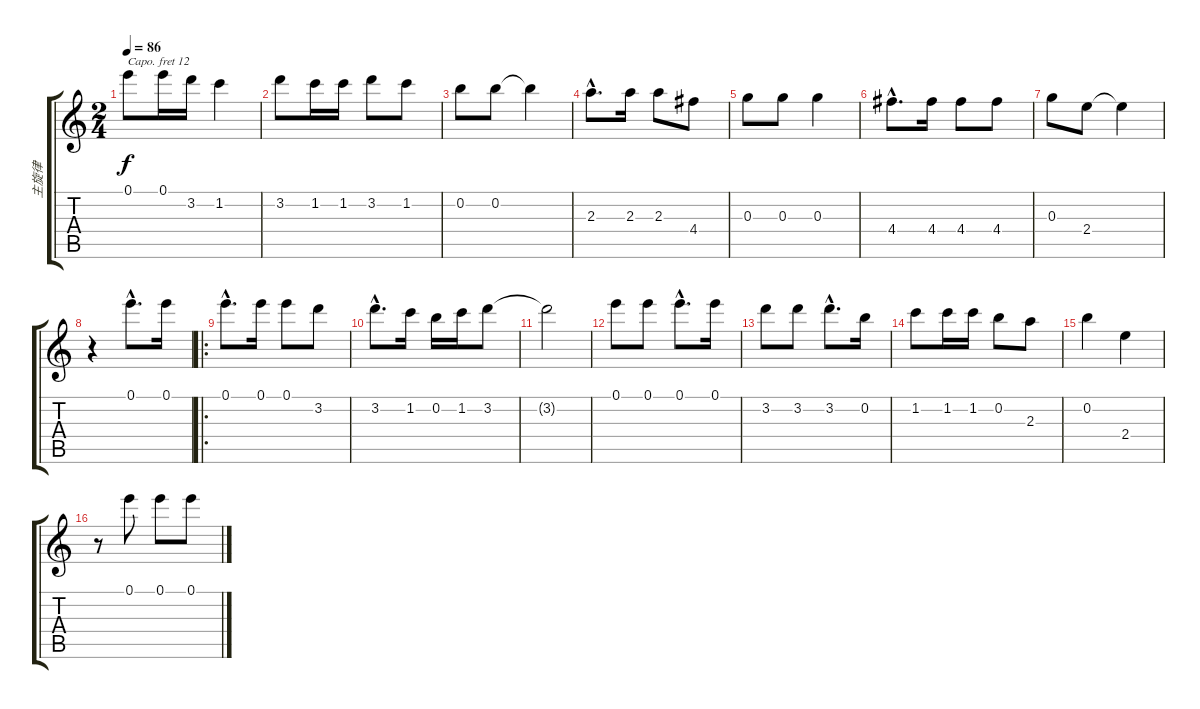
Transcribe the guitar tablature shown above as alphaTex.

\track ("主旋律" "主旋律") {instrument acousticguitarnylon}
\staff {score tabs}
\capo 12
\tuning (E4 B3 G3 D3 A2 E2) {hide}
\ts (2 4)
\tempo 86
\clef g2
\ks c
0.1.8{dy f} 0.1.16 3.2.16 1.2.4 |
3.2.8 1.2.16 1.2.16 3.2.8 1.2.8 |
0.2.8 0.2.8 0.2{t}.4 |
2.3{hac}.8{d} 2.3.16 2.3.8 4.4.8 |
0.3.8 0.3.8 0.3.4 |
4.4{hac}.8{d} 4.4.16 4.4.8 4.4.8 |
0.3.8 2.4.8 2.4{t}.4 |
r.4 0.1{hac}.8{d} 0.1.16 |
\ro
0.1{hac}.8{d} 0.1.16 0.1.8 3.2.8 |
3.2{hac}.8{d} 1.2.16 0.2.16 1.2.16 3.2.8 |
3.2{t}.2 |
0.1.8 0.1.8 0.1{hac}.8{d} 0.1.16 |
3.2.8 3.2.8 3.2{hac}.8{d} 0.2.16 |
1.2.8 1.2.16 1.2.16 0.2.8 2.3.8 |
0.2.4 2.4.4 |
r.8 0.1.8 0.1.8 0.1.8
